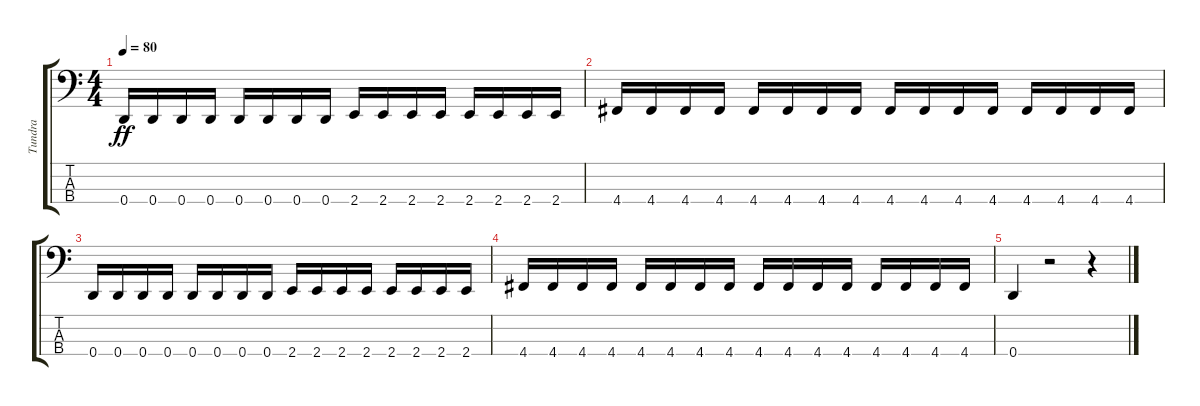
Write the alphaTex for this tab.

\track ("Tundra" "Tundra") {instrument electricbassfinger}
\staff {score tabs}
\tuning (F2 C2 G1 D1) {hide}
\ts (4 4)
\tempo 80
\clef f4
\ks c
0.4.16{dy ff} 0.4.16 0.4.16 0.4.16 0.4.16 0.4.16 0.4.16 0.4.16 2.4.16 2.4.16 2.4.16 2.4.16 2.4.16 2.4.16 2.4.16 2.4.16 |
4.4.16 4.4.16 4.4.16 4.4.16 4.4.16 4.4.16 4.4.16 4.4.16 4.4.16 4.4.16 4.4.16 4.4.16 4.4.16 4.4.16 4.4.16 4.4.16 |
0.4.16 0.4.16 0.4.16 0.4.16 0.4.16 0.4.16 0.4.16 0.4.16 2.4.16 2.4.16 2.4.16 2.4.16 2.4.16 2.4.16 2.4.16 2.4.16 |
4.4.16 4.4.16 4.4.16 4.4.16 4.4.16 4.4.16 4.4.16 4.4.16 4.4.16 4.4.16 4.4.16 4.4.16 4.4.16 4.4.16 4.4.16 4.4.16 |
0.4.4 r.2 r.4
